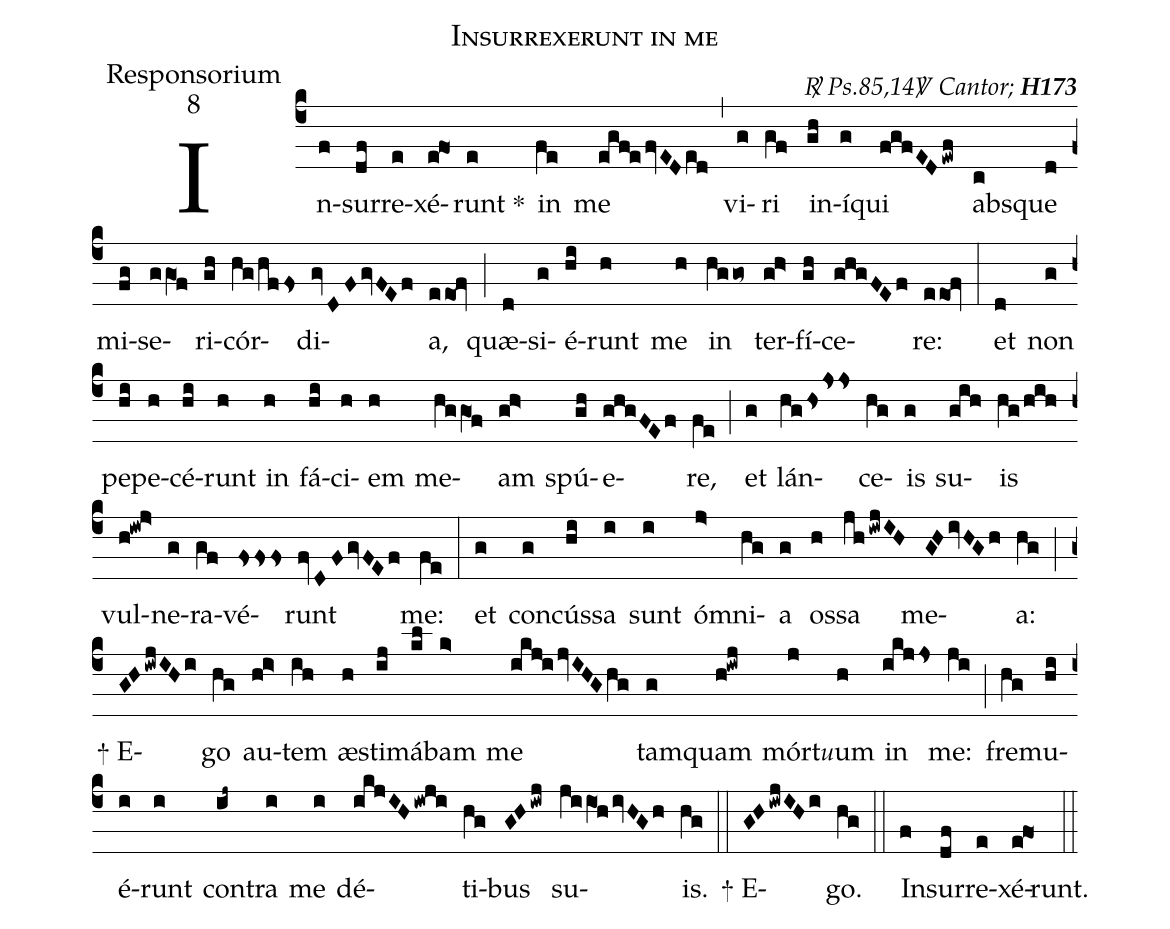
name:Insurrexerunt in me;
office-part:Responsorium;
mode:8;
commentary:{\itshape\mdseries \Rbar\ Ps.85,14\Vbar\ Cantor;\/} {\bfseries H173};
%%
(c4) In(f)sur(df)re(e)xé(e!fo1)runt <sp>*</sp>(e) in(fe) me(egf@efvEDed) (,)
vi(g)ri(gf) in(gh)í(g)qui(fgfEDewf) abs(c)que(d) mi(fg)se(ggO1f)ri(gh)cór(hg/hffs)di(gvDFgvFEf)a,(eeo1!fv) (;)
quæ(d)si(g)é(hi)runt(h) me(h) in(hggo~) ter(g!h>)fí(gh)ce(ghgFEf)re:(eeo1!fv) (:)
et(d) non(g) pe(hi)pe(h)cé(hi)runt(h) in(h) fá(hi)ci(h)em(h) me(hggO1f)am(g!h>) spú(gh)e(ghgFEf)re,(fe) (;)
et(g) lán(hghsjss)ce(hg)is(g) su(gih)is(hg/hih) vul(h!iw!j>)ne(g)ra(gf)vé(fsss)runt(fvDFgvFEf) me:(fe) (:)
et(g) con(g)cús(hi)sa(i) sunt(i) ó(j>)mni(hg)a(g) os(h)sa(jhiwjIH) me(GHivHGh)a:(hg) (;)
<sp>+</sp> E(GHiwjIHi)go(hg) au(h!i>)tem(ih) æ(h)sti(ij)má(kl)bam(k>) me(ikj@ijvIHGhg) tam(g)quam(h!iwj) mór(j)t<e>u</e>um(h) in(ikjjs) me:(ji) (;)
fre(hg)mu(hi)é(i)runt(i) con(ij~)tra(i) me(i) dé(ikjIHiwji)ti(hg)bus(GHiwj) su(jiiO1hivHGh)is.(hg) (::)
<sp>+</sp> E(GHiwjIHi)go.(hg) (::)
In(f)sur(df)re(e)xé(e!fo1)runt. (::)
